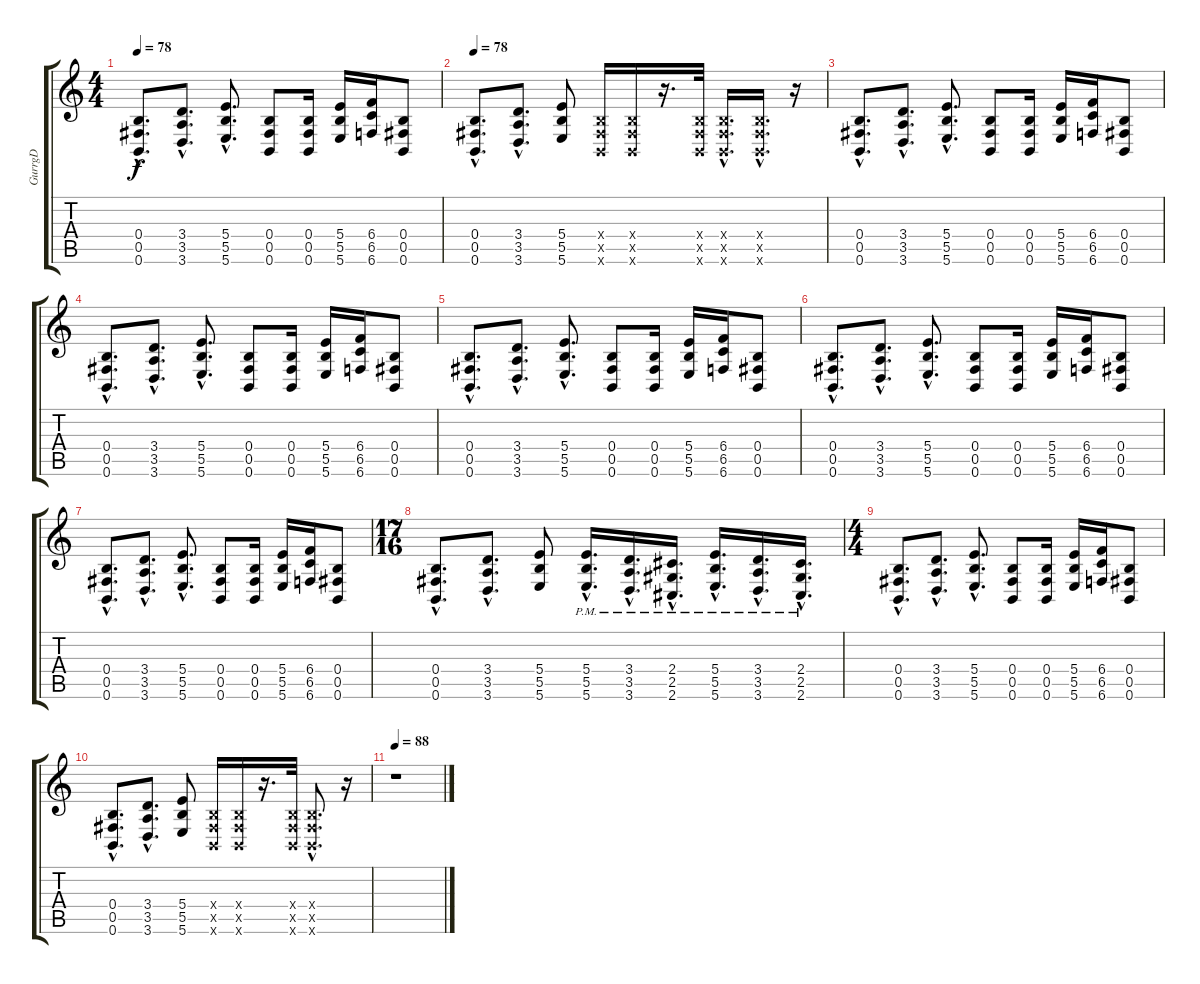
\track ("GurrgD" "GurrgD") {instrument overdrivenguitar}
\staff {score tabs}
\tuning (Db4 Ab3 E3 B2 Gb2 B1) {hide}
\ts (4 4)
\tempo 78
\clef g2
\ks c
(0.4{hac} 0.5{hac} 0.6{hac}).8{d dy f} (3.4{hac} 3.5{hac} 3.6{hac}).8{d} (5.4{hac} 5.5{hac} 5.6{hac}).8{d} (0.4 0.5 0.6).8 (0.4 0.5 0.6).16 (5.4 5.5 5.6).16 (6.4 6.5 6.6).16 (0.4 0.5 0.6).8 |
\tempo 78
(0.4{hac} 0.5{hac} 0.6{hac}).8{d} (3.4{hac} 3.5{hac} 3.6{hac}).8{d} (5.4 5.5 5.6).8 (0.4{x} 0.5{x} 0.6{x}).16 (0.4{x} 0.5{x} 0.6{x}).16 r.16{d} (0.4{x} 0.5{x} 0.6{x}).32 (0.4{hac x} 0.5{hac x} 0.6{hac x}).16{d} (0.4{hac x} 0.5{hac x} 0.6{hac x}).16{d} r.16 |
(0.4{hac} 0.5{hac} 0.6{hac}).8{d} (3.4{hac} 3.5{hac} 3.6{hac}).8{d} (5.4{hac} 5.5{hac} 5.6{hac}).8{d} (0.4 0.5 0.6).8 (0.4 0.5 0.6).16 (5.4 5.5 5.6).16 (6.4 6.5 6.6).16 (0.4 0.5 0.6).8 |
(0.4{hac} 0.5{hac} 0.6{hac}).8{d} (3.4{hac} 3.5{hac} 3.6{hac}).8{d} (5.4{hac} 5.5{hac} 5.6{hac}).8{d} (0.4 0.5 0.6).8 (0.4 0.5 0.6).16 (5.4 5.5 5.6).16 (6.4 6.5 6.6).16 (0.4 0.5 0.6).8 |
(0.4{hac} 0.5{hac} 0.6{hac}).8{d} (3.4{hac} 3.5{hac} 3.6{hac}).8{d} (5.4{hac} 5.5{hac} 5.6{hac}).8{d} (0.4 0.5 0.6).8 (0.4 0.5 0.6).16 (5.4 5.5 5.6).16 (6.4 6.5 6.6).16 (0.4 0.5 0.6).8 |
(0.4{hac} 0.5{hac} 0.6{hac}).8{d} (3.4{hac} 3.5{hac} 3.6{hac}).8{d} (5.4{hac} 5.5{hac} 5.6{hac}).8{d} (0.4 0.5 0.6).8 (0.4 0.5 0.6).16 (5.4 5.5 5.6).16 (6.4 6.5 6.6).16 (0.4 0.5 0.6).8 |
(0.4{hac} 0.5{hac} 0.6{hac}).8{d} (3.4{hac} 3.5{hac} 3.6{hac}).8{d} (5.4{hac} 5.5{hac} 5.6{hac}).8{d} (0.4 0.5 0.6).8 (0.4 0.5 0.6).16 (5.4 5.5 5.6).16 (6.4 6.5 6.6).16 (0.4 0.5 0.6).8 |
\ts (17 16)
(0.4{hac} 0.5{hac} 0.6{hac}).8{d} (3.4{hac} 3.5{hac} 3.6{hac}).8{d} (5.4 5.5 5.6).8 (5.4{hac pm} 5.5{hac} 5.6{hac}).16{d} (3.4{hac pm} 3.5{hac} 3.6{hac}).16{d} (2.4{hac pm} 2.5{hac} 2.6{hac}).16{d} (5.4{hac pm} 5.5{hac} 5.6{hac}).16{d} (3.4{hac pm} 3.5{hac} 3.6{hac}).16{d} (2.4{hac pm} 2.5{hac} 2.6{hac}).16{d} |
\ts (4 4)
(0.4{hac} 0.5{hac} 0.6{hac}).8{d} (3.4{hac} 3.5{hac} 3.6{hac}).8{d} (5.4{hac} 5.5{hac} 5.6{hac}).8{d} (0.4 0.5 0.6).8 (0.4 0.5 0.6).16 (5.4 5.5 5.6).16 (6.4 6.5 6.6).16 (0.4 0.5 0.6).8 |
(0.4{hac} 0.5{hac} 0.6{hac}).8{d} (3.4{hac} 3.5{hac} 3.6{hac}).8{d} (5.4 5.5 5.6).8 (0.4{x} 0.5{x} 0.6{x}).16 (0.4{x} 0.5{x} 0.6{x}).16 r.16{d} (0.4{x} 0.5{x} 0.6{x}).32 (0.4{hac x} 0.5{hac x} 0.6{hac x}).8{d} r.16 |
\tempo 88
r.1
